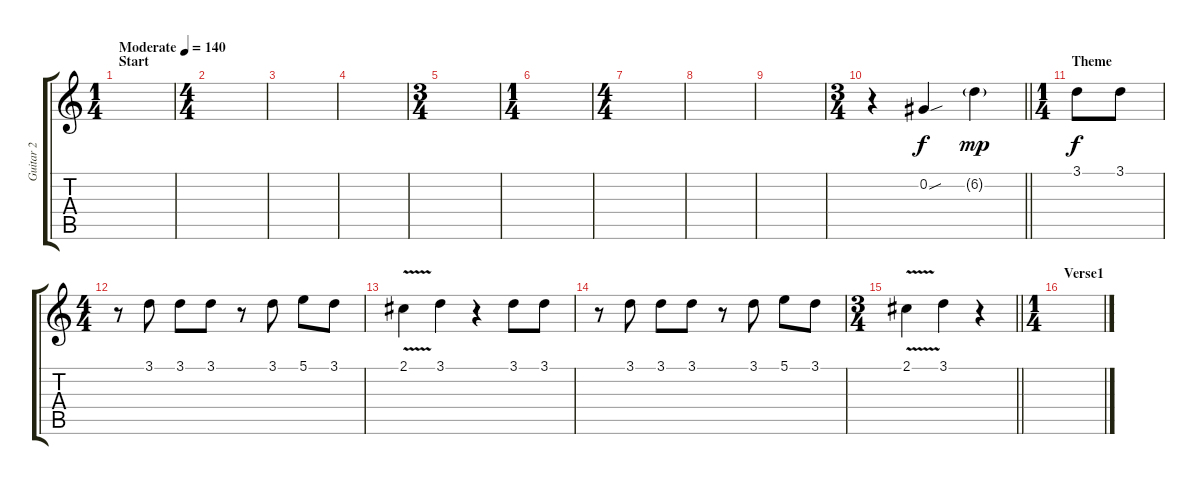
\track ("Guitar 2" "Guitar 2") {instrument distortionguitar}
\staff {score tabs}
\tuning (B3 Ab3 E3 B2 Gb2 B1) {hide}
\ts (1 4)
\section ("" "Start")
\tempo (140 "Moderate")
\clef g2
\ks c
|
\ts (4 4)
|
|
|
\ts (3 4)
|
\ts (1 4)
|
\ts (4 4)
|
|
|
\ts (3 4)
\barLineRight lightlight
r.4 0.2{sou}.4 6.2{g}.4{dy mp} |
\ts (1 4)
\section ("" "Theme")
3.1.8{dy f} 3.1.8 |
\ts (4 4)
r.8 3.1.8 3.1.8 3.1.8 r.8 3.1.8 5.1.8 3.1.8 |
2.1{v}.4 3.1.4 r.4 3.1.8 3.1.8 |
r.8 3.1.8 3.1.8 3.1.8 r.8 3.1.8 5.1.8 3.1.8 |
\ts (3 4)
\barLineRight lightlight
2.1{v}.4 3.1.4 r.4 |
\ts (1 4)
\section ("" "Verse1")
